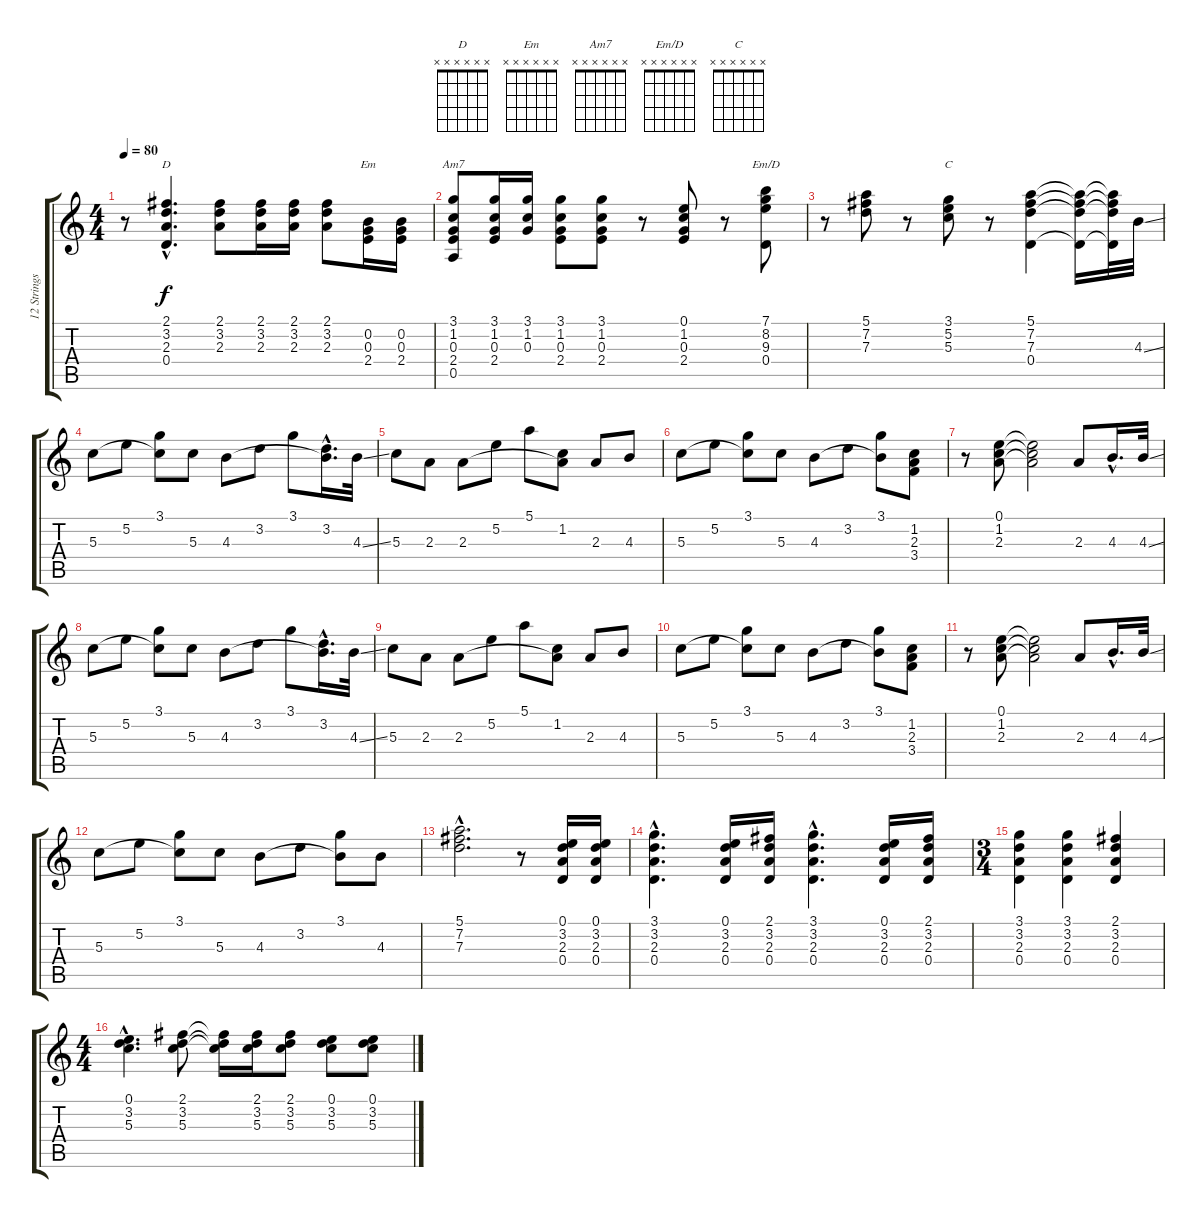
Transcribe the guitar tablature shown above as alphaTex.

\track ("12 Strings Guitar - Jimmy Page" "12 Strings") {instrument electricguitarjazz}
\staff {score tabs}
\tuning (E4 B3 G3 D3 A2 E2) {hide}
\chord ("D" x x x x x x) {firstfret 0}
\chord ("Em" x x x x x x) {firstfret 0}
\chord ("Am7" x x x x x x) {firstfret 0}
\chord ("Em/D" x x x x x x) {firstfret 0}
\chord ("C" x x x x x x) {firstfret 0}
\ts (4 4)
\tempo 80
\clef g2
\ks c
r.8{dy f} (2.1{hac} 3.2{hac} 2.3{hac} 0.4{hac}).4{d ch "D"} (2.1 3.2 2.3).8 (2.1 3.2 2.3).16 (2.1 3.2 2.3).16 (2.1 3.2 2.3).8 (0.2 0.3 2.4).16{ch "Em"} (0.2 0.3 2.4).16 |
(3.1 1.2 0.3 2.4 0.5).8{ch "Am7"} (3.1 1.2 0.3 2.4).16 (3.1 1.2 0.3).16 (3.1 1.2 0.3 2.4).8 (3.1 1.2 0.3 2.4).8 r.8 (0.1 1.2 0.3 2.4).8 r.8 (7.1 8.2 9.3 0.4).8{ch "Em/D"} |
r.8 (5.1 7.2 7.3).8 r.8 (3.1 5.2 5.3).8{ch "C"} r.8 (5.1 7.2 7.3 0.4).4 (5.1{t} 7.2{t} 7.3{t} 0.4{t}).16 (5.1{t} 7.2{t} 7.3{t} 0.4{t}).32 4.3{ss}.32 |
5.3.8 5.2.8 (3.1 5.3{t}).8 5.3.8 4.3.8 3.2.8 3.1.8 (3.2{hac} 4.3{hac t}).16{d} 4.3{ss}.32 |
5.3.8 2.3.8 2.3.8 5.2.8 5.1.8 (1.2 2.3{t}).8 2.3.8 4.3.8 |
5.3.8 5.2.8 (3.1 5.3{t}).8 5.3.8 4.3.8 3.2.8 (3.1 4.3{t}).8 (1.2 2.3 3.4).8 |
r.8 (0.1 1.2 2.3).8 (0.1{t} 1.2{t} 2.3{t}).2 2.3.8 4.3{hac}.16{d} 4.3{ss}.32 |
5.3.8 5.2.8 (3.1 5.3{t}).8 5.3.8 4.3.8 3.2.8 3.1.8 (3.2{hac} 4.3{hac t}).16{d} 4.3{ss}.32 |
5.3.8 2.3.8 2.3.8 5.2.8 5.1.8 (1.2 2.3{t}).8 2.3.8 4.3.8 |
5.3.8 5.2.8 (3.1 5.3{t}).8 5.3.8 4.3.8 3.2.8 (3.1 4.3{t}).8 (1.2 2.3 3.4).8 |
r.8 (0.1 1.2 2.3).8 (0.1{t} 1.2{t} 2.3{t}).2 2.3.8 4.3{hac}.16{d} 4.3{ss}.32 |
5.3.8 5.2.8 (3.1 5.3{t}).8 5.3.8 4.3.8 3.2.8 (3.1 4.3{t}).8 4.3.8 |
(5.1{hac} 7.2{hac} 7.3{hac}).2{d} r.8 (0.1 3.2 2.3 0.4).16 (0.1 3.2 2.3 0.4).16 |
(3.1{hac} 3.2{hac} 2.3{hac} 0.4{hac}).4{d} (0.1 3.2 2.3 0.4).16 (2.1 3.2 2.3 0.4).16 (3.1{hac} 3.2{hac} 2.3{hac} 0.4{hac}).4{d} (0.1 3.2 2.3 0.4).16 (2.1 3.2 2.3 0.4).16 |
\ts (3 4)
(3.1 3.2 2.3 0.4).4 (3.1 3.2 2.3 0.4).4 (2.1 3.2 2.3 0.4).4 |
\ts (4 4)
(0.1{hac} 3.2{hac} 5.3{hac}).4{d} (2.1 3.2 5.3).8 (2.1{t} 3.2{t} 5.3{t}).16 (2.1 3.2 5.3).16 (2.1 3.2 5.3).8 (0.1 3.2 5.3).8 (0.1 3.2 5.3).8
